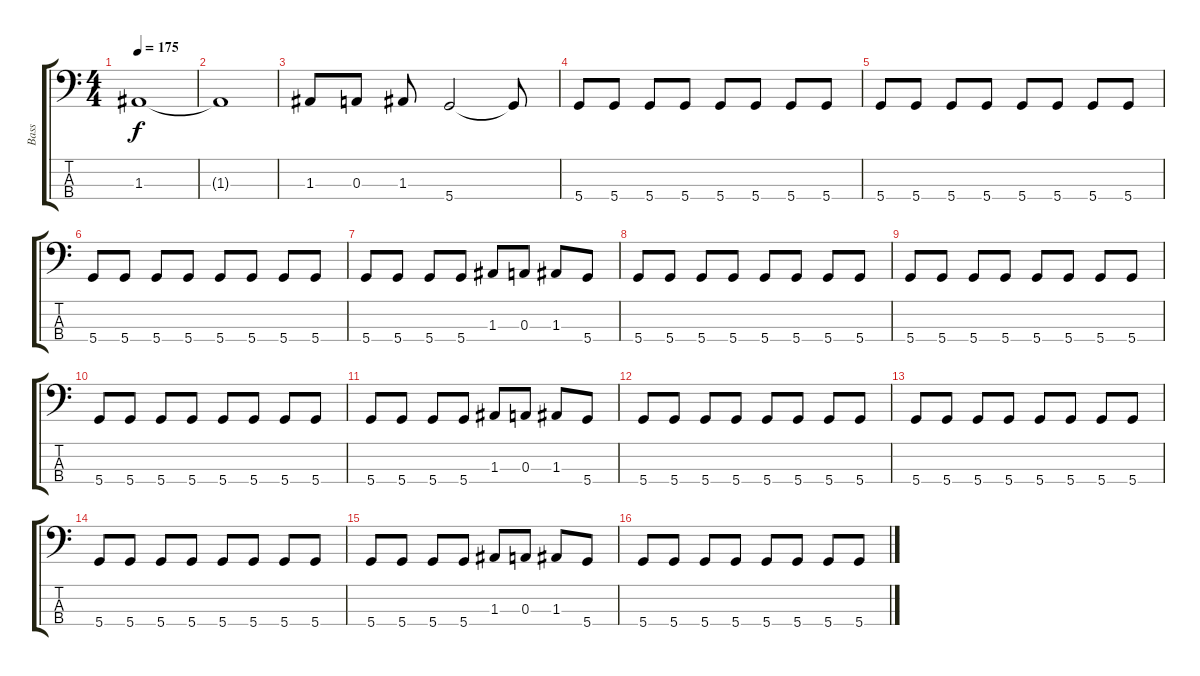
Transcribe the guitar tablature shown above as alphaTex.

\track ("Bass" "Bass") {instrument electricbasspick}
\staff {score tabs}
\tuning (G2 D2 A1 D1) {hide}
\ts (4 4)
\tempo 175
\clef f4
\ks c
1.3.1{dy f} |
1.3{t}.1 |
1.3.8 0.3.8 1.3.8 5.4.2 5.4{t}.8 |
5.4.8 5.4.8 5.4.8 5.4.8 5.4.8 5.4.8 5.4.8 5.4.8 |
5.4.8 5.4.8 5.4.8 5.4.8 5.4.8 5.4.8 5.4.8 5.4.8 |
5.4.8 5.4.8 5.4.8 5.4.8 5.4.8 5.4.8 5.4.8 5.4.8 |
5.4.8 5.4.8 5.4.8 5.4.8 1.3.8 0.3.8 1.3.8 5.4.8 |
5.4.8 5.4.8 5.4.8 5.4.8 5.4.8 5.4.8 5.4.8 5.4.8 |
5.4.8 5.4.8 5.4.8 5.4.8 5.4.8 5.4.8 5.4.8 5.4.8 |
5.4.8 5.4.8 5.4.8 5.4.8 5.4.8 5.4.8 5.4.8 5.4.8 |
5.4.8 5.4.8 5.4.8 5.4.8 1.3.8 0.3.8 1.3.8 5.4.8 |
5.4.8 5.4.8 5.4.8 5.4.8 5.4.8 5.4.8 5.4.8 5.4.8 |
5.4.8 5.4.8 5.4.8 5.4.8 5.4.8 5.4.8 5.4.8 5.4.8 |
5.4.8 5.4.8 5.4.8 5.4.8 5.4.8 5.4.8 5.4.8 5.4.8 |
5.4.8 5.4.8 5.4.8 5.4.8 1.3.8 0.3.8 1.3.8 5.4.8 |
5.4.8 5.4.8 5.4.8 5.4.8 5.4.8 5.4.8 5.4.8 5.4.8
